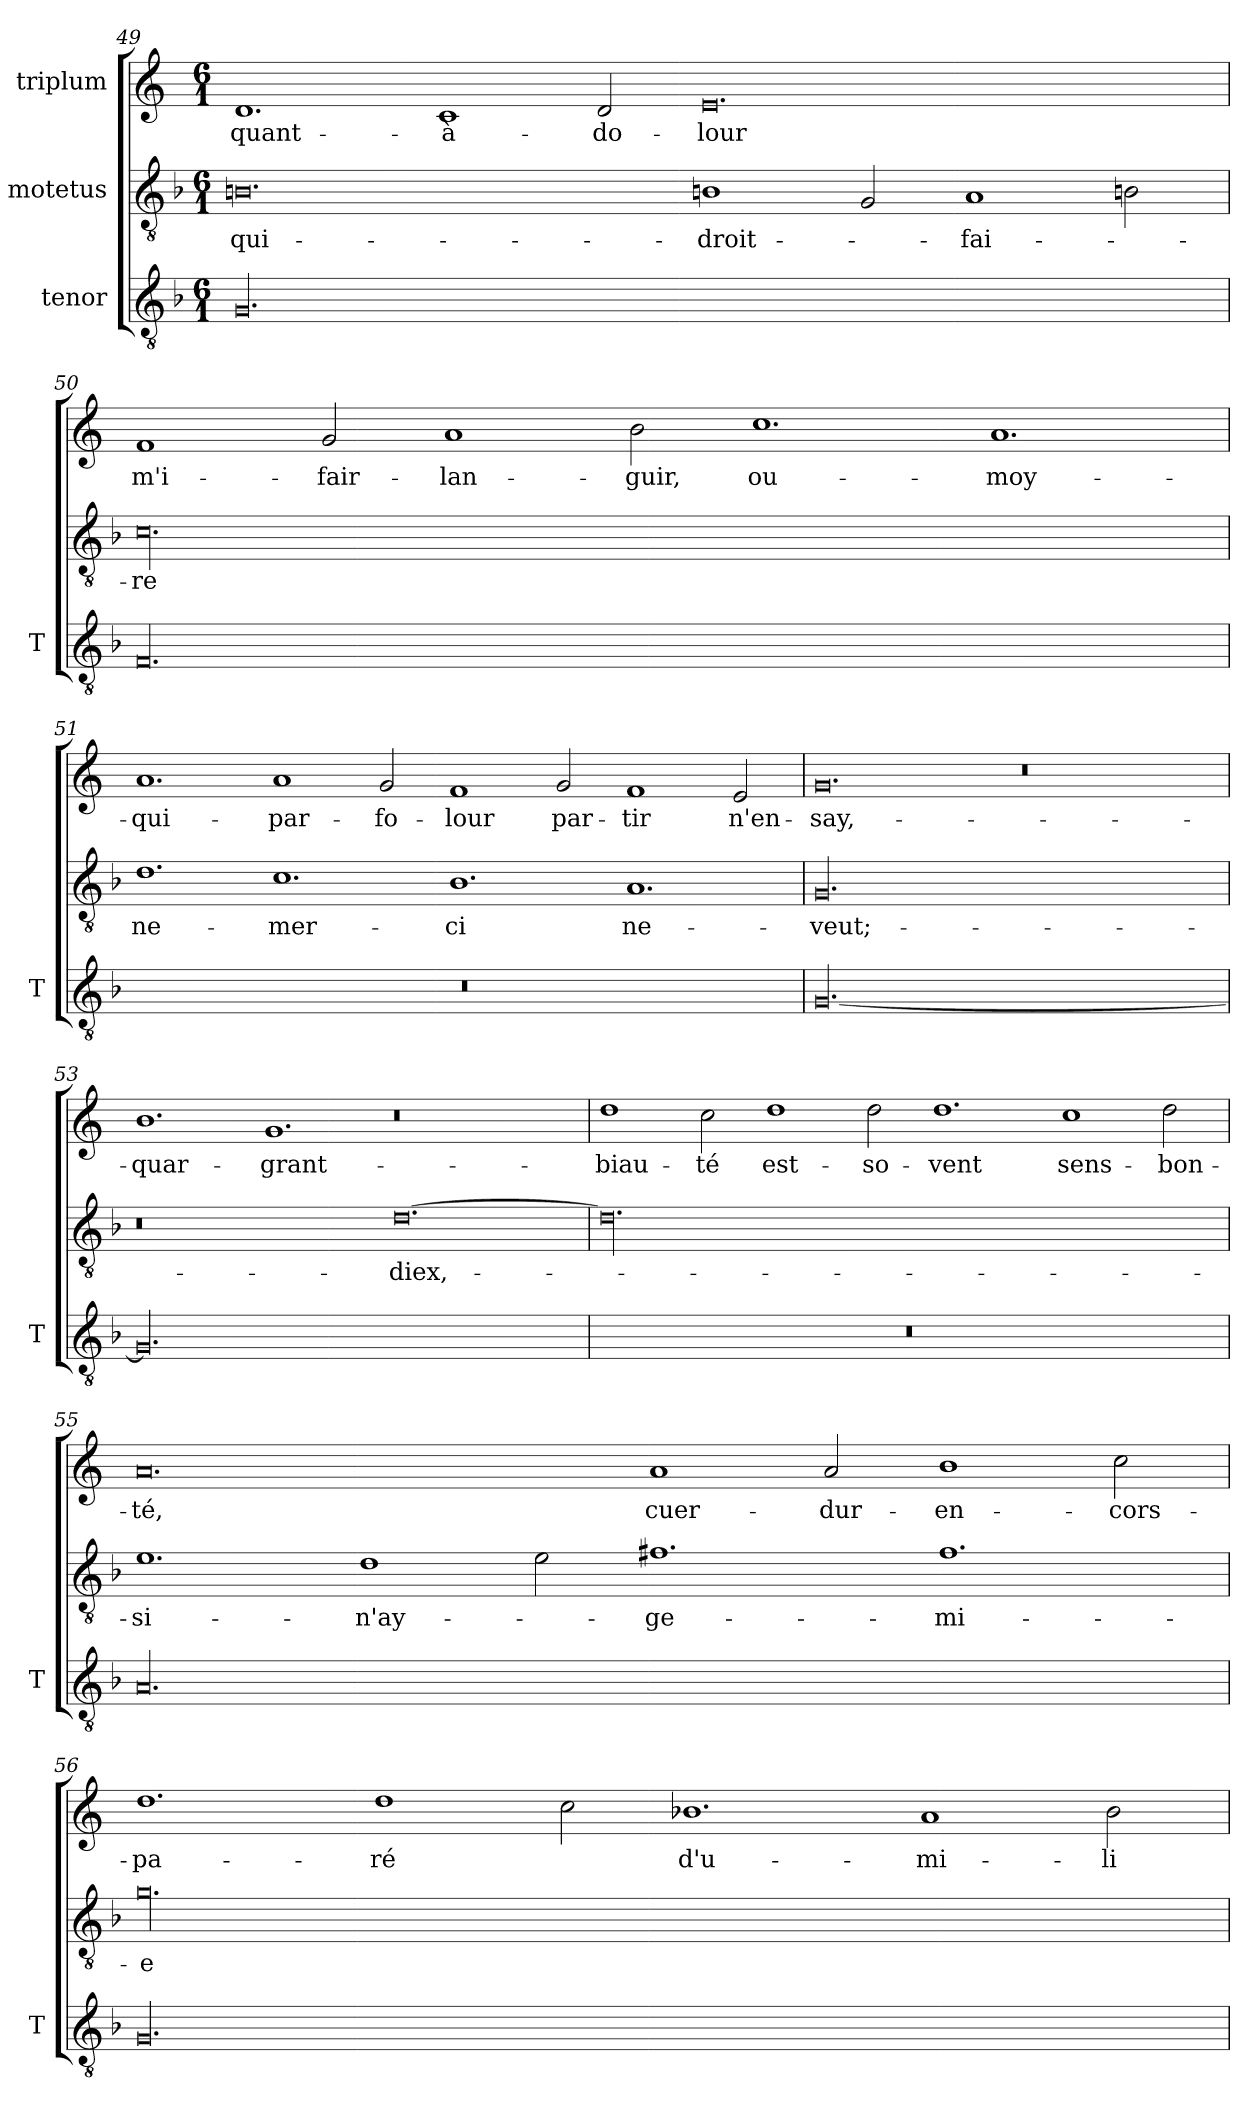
**kern	**kern	**text	**kern	**text
*part3	*part2	*part2	*part1	*part1
*staff3	*staff2	*staff2	*staff1	*staff1
*I"tenor	*I"motetus	*	*I"triplum	*
*I'T	*	*	*	*
*clefGv2	*clefGv2	*	*clefG2	*
*k[b-]	*k[b-]	*	*k[]	*
*F:	*F:	*	*C:	*
*M6/1	*M6/1	*	*M6/1	*
=49	=49	=49	=49	=49
00.G/	0.Bn\	qui-	1.d/	quant-
.	.	.	1c/	à-
.	.	.	2d/	do-
.	1Bn\	droit-	0.e/	-lour
.	2G/	.	.	.
.	1A/	fai-	.	.
.	2Bn\	.	.	.
=50	=50	=50	=50	=50
00.F/	00.c\	-re	1f/	m'i-
.	.	.	2g/	fair-
.	.	.	1a/	lan-
.	.	.	2b\	-guir,
.	.	.	1.cc\	ou-
.	.	.	1.a/	moy-
=51	=51	=51	=51	=51
00.r	1.d\	ne-	1.a/	qui-
.	1.c\	mer-	1a/	par-
.	.	.	2g/	fo-
.	1.B-\	-ci	1f/	-lour
.	.	.	2g/	par-
.	1.A/	ne-	1f/	-tir
.	.	.	2e/	n'en-
=52	=52	=52	=52	=52
[00.G/	00.G/	veut;-	0.g/	say,-
.	.	.	0.r	.
=53	=53	=53	=53	=53
00.G/]	0.r	.	1.b\	quar-
.	.	.	1.g/	grant-
.	[0.d\	diex,-	0.r	.
=54	=54	=54	=54	=54
00.r	00.d\]	.	1dd\	biau-
.	.	.	2cc\	-té
.	.	.	1dd\	est-
.	.	.	2dd\	so-
.	.	.	1.dd\	-vent
.	.	.	1cc\	sens-
.	.	.	2dd\	bon-
=55	=55	=55	=55	=55
00.A/	1.e\	si-	0.a/	-té,
.	1d\	n'ay-	.	.
.	2e\	.	.	.
.	1.f#X\	ge-	1a/	cuer-
.	.	.	2a/	dur-
.	1.f#\	mi-	1b\	en-
.	.	.	2cc\	cors-
=56	=56	=56	=56	=56
00.G/	00.g\	-e	1.dd\	pa-
.	.	.	1dd\	-ré
.	.	.	2cc\	.
.	.	.	1.b-X\	d'u-
.	.	.	1a/	-mi-
.	.	.	2b-\	-li-
=	=	=	=	=
*-	*-	*-	*-	*-
